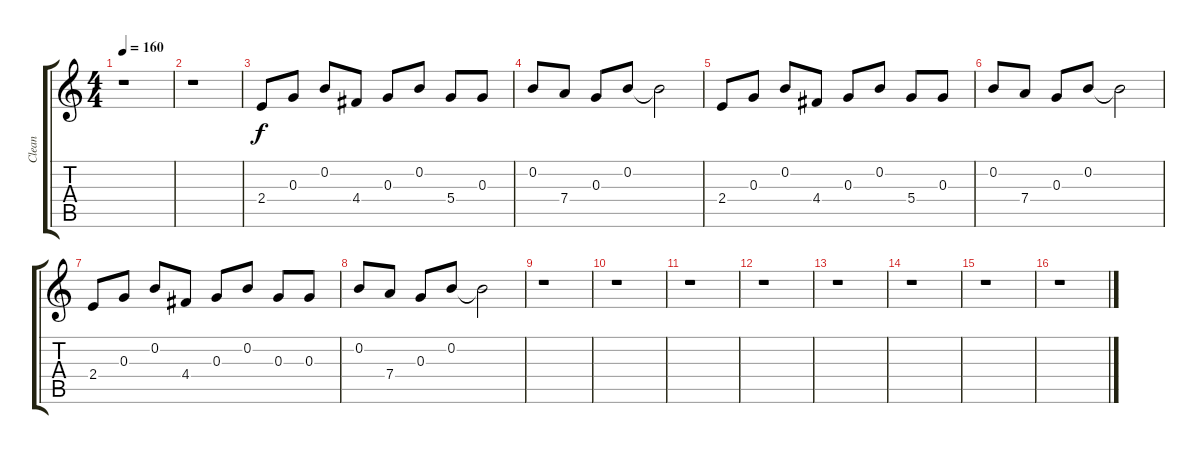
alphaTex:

\track ("Clean" "Clean") {instrument acousticguitarnylon}
\staff {score tabs}
\tuning (E4 B3 G3 D3 A2 E2) {hide}
\ts (4 4)
\tempo 160
\clef g2
\ks c
r.1{dy f} |
r.1 |
2.4.8 0.3.8 0.2.8 4.4.8 0.3.8 0.2.8 5.4.8 0.3.8 |
0.2.8 7.4.8 0.3.8 0.2.8 0.2{t}.2 |
2.4.8 0.3.8 0.2.8 4.4.8 0.3.8 0.2.8 5.4.8 0.3.8 |
0.2.8 7.4.8 0.3.8 0.2.8 0.2{t}.2 |
2.4.8 0.3.8 0.2.8 4.4.8 0.3.8 0.2.8 0.3.8 0.3.8 |
0.2.8 7.4.8 0.3.8 0.2.8 0.2{t}.2 |
r.1 |
r.1 |
r.1 |
r.1 |
r.1 |
r.1 |
r.1 |
r.1
